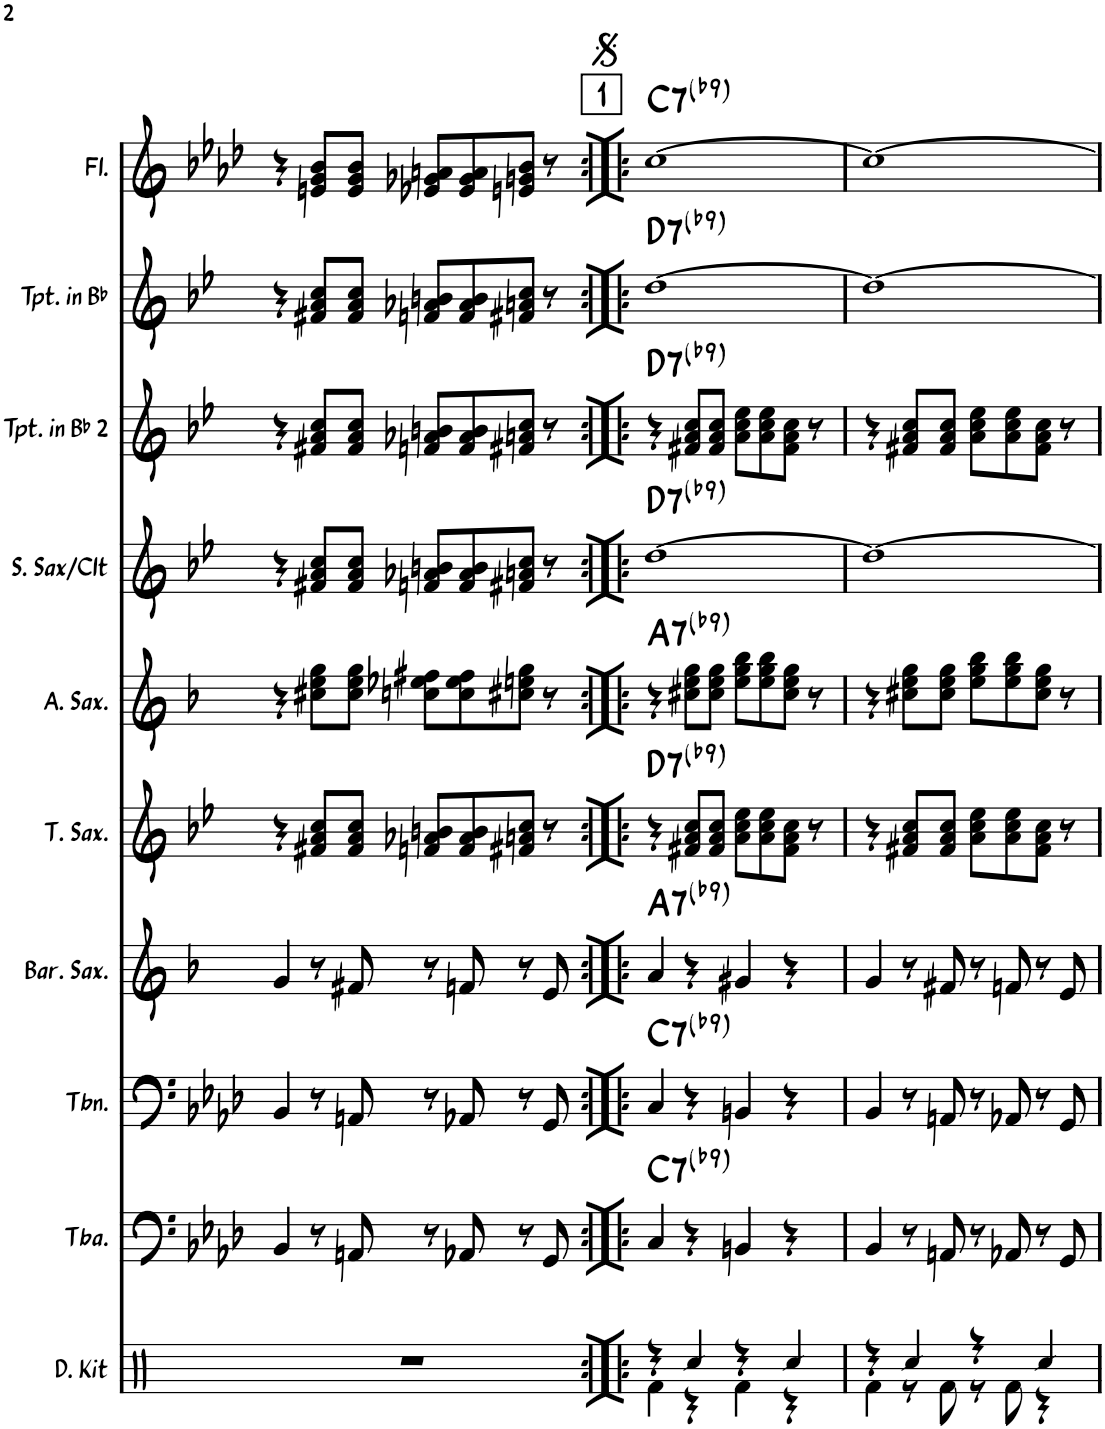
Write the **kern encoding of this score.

**kern	**kern	**harte	**kern	**harte	**kern	**harte	**kern	**harte	**kern	**harte	**kern	**harte	**kern	**harte	**kern	**harte	**kern	**harte
*part10	*part9	*part9	*part8	*part8	*part7	*part7	*part6	*part6	*part5	*part5	*part4	*part4	*part3	*part3	*part2	*part2	*part1	*part1
*staff10	*staff9	*	*staff8	*	*staff7	*	*staff6	*	*staff5	*	*staff4	*	*staff3	*	*staff2	*	*staff1	*
*I"Drum Kit	*I"Tuba	*	*I"Trombone	*	*I"Baritone Saxophone	*	*I"Tenor Saxophone	*	*I"Alto Saxophone	*	*I"Soprano Saxophone	*	*I"Trumpet in Bb 2	*	*I"Trumpet in Bb	*	*I"Flute	*
*I'D. Kit	*I'Tba.	*	*I'Tbn.	*	*I'Bar. Sax.	*	*I'T. Sax.	*	*I'A. Sax.	*	*	*	*I'Tpt. in Bb 2	*	*I'Tpt. in Bb	*	*I'Fl.	*
!!LO:PB:g=z
*clefX	*clefF4	*	*clefF4	*	*clefG2	*	*clefG2	*	*clefG2	*	*clefG2	*	*clefG2	*	*clefG2	*	*clefG2	*
*	*	*	*	*	*Trd12c21	*	*Trd8c14	*	*Trd5c9	*	*Trd1c2	*	*Trd1c2	*	*Trd1c2	*	*	*
*k[]	*k[b-e-a-d-]	*	*k[b-e-a-d-]	*	*k[b-]	*	*k[b-e-]	*	*k[b-]	*	*k[b-e-]	*	*k[b-e-]	*	*k[b-e-]	*	*k[b-e-a-d-]	*
*M2/2	*M2/2	*	*M2/2	*	*M2/2	*	*M2/2	*	*M2/2	*	*M2/2	*	*M2/2	*	*M2/2	*	*M2/2	*
*met(c|)	*met(c|)	*	*met(c|)	*	*met(c|)	*	*met(c|)	*	*met(c|)	*	*met(c|)	*	*met(c|)	*	*met(c|)	*	*met(c|)	*
=4	=4	=4	=4	=4	=4	=4	=4	=4	=4	=4	=4	=4	=4	=4	=4	=4	=4	=4
1r	4BB-/	.	4BB-/	.	4g/	.	4r	.	4r	.	4r	.	4r	.	4r	.	4r	.
.	8r	.	8r	.	8r	.	8f#X/ 8a/ 8cc/L	.	8cc#X\ 8ee\ 8gg\L	.	8f#X/ 8a/ 8cc/L	.	8f#X/ 8a/ 8cc/L	.	8f#X/ 8a/ 8cc/L	.	8en/ 8g/ 8b-/L	.
.	8AAn/	.	8AAn/	.	8f#X/	.	8f#/ 8a/ 8cc/J	.	8cc#\ 8ee\ 8gg\J	.	8f#/ 8a/ 8cc/J	.	8f#/ 8a/ 8cc/J	.	8f#/ 8a/ 8cc/J	.	8e/ 8g/ 8b-/J	.
.	8r	.	8r	.	8r	.	8fn/ 8a-X/ 8bn/L	.	8ccn\ 8ee-X\ 8ff#X\L	.	8fn/ 8a-X/ 8bn/L	.	8fn/ 8a-X/ 8bn/L	.	8fn/ 8a-X/ 8bn/L	.	8e-X/ 8g-X/ 8an/L	.
.	8AA-X/	.	8AA-X/	.	8fn/	.	8f/ 8a-/ 8b/	.	8cc\ 8ee-\ 8ff#\	.	8f/ 8a-/ 8b/	.	8f/ 8a-/ 8b/	.	8f/ 8a-/ 8b/	.	8e-/ 8g-/ 8a/	.
.	8r	.	8r	.	8r	.	8f#X/ 8an/ 8cc/J	.	8cc#X\ 8een\ 8gg\J	.	8f#X/ 8an/ 8cc/J	.	8f#X/ 8an/ 8cc/J	.	8f#X/ 8an/ 8cc/J	.	8en/ 8gn/ 8b-/J	.
.	8GG/	.	8GG/	.	8e/	.	8r	.	8r	.	8r	.	8r	.	8r	.	8r	.
=5:|!|:	=5:|!|:	=5:|!|:	=5:|!|:	=5:|!|:	=5:|!|:	=5:|!|:	=5:|!|:	=5:|!|:	=5:|!|:	=5:|!|:	=5:|!|:	=5:|!|:	=5:|!|:	=5:|!|:	=5:|!|:	=5:|!|:	=5:|!|:	=5:|!|:
*^	*	*	*	*	*	*	*	*	*	*	*	*	*	*	*	*	*	*
!	!	!	!LO:H:kt=7	!	!LO:H:kt=7	!	!LO:H:kt=7	!	!LO:H:kt=7	!	!LO:H:kt=7	!	!LO:H:kt=7	!	!LO:H:kt=7	!	!LO:H:kt=7	!	!LO:H:kt=7
4r	4Rf\	4C/	C:7(b9)	4C/	C:7(b9)	4a/	A:7(b9)	4r	D:7(b9)	4r	A:7(b9)	[1dd	D:7(b9)	4r	D:7(b9)	[1dd	D:7(b9)	[1cc	C:7(b9)
4Rcc/	4r	4r	.	4r	.	4r	.	8f#X/ 8a/ 8cc/L	.	8cc#X\ 8ee\ 8gg\L	.	.	.	8f#X/ 8a/ 8cc/L	.	.	.	.	.
.	.	.	.	.	.	.	.	8f#/ 8a/ 8cc/J	.	8cc#\ 8ee\ 8gg\J	.	.	.	8f#/ 8a/ 8cc/J	.	.	.	.	.
4r	4Rf\	4BBn/	.	4BBn/	.	4g#X/	.	8a\ 8cc\ 8ee-\L	.	8ee\ 8gg\ 8bb-\L	.	.	.	8a\ 8cc\ 8ee-\L	.	.	.	.	.
.	.	.	.	.	.	.	.	8a\ 8cc\ 8ee-\	.	8ee\ 8gg\ 8bb-\	.	.	.	8a\ 8cc\ 8ee-\	.	.	.	.	.
4Rcc/	4r	4r	.	4r	.	4r	.	8f#\ 8a\ 8cc\J	.	8cc#\ 8ee\ 8gg\J	.	.	.	8f#\ 8a\ 8cc\J	.	.	.	.	.
.	.	.	.	.	.	.	.	8r	.	8r	.	.	.	8r	.	.	.	.	.
=6	=6	=6	=6	=6	=6	=6	=6	=6	=6	=6	=6	=6	=6	=6	=6	=6	=6	=6	=6
4r	4Rf\	4BB-/	.	4BB-/	.	4g/	.	4r	.	4r	.	1dd_	.	4r	.	1dd_	.	1cc_	.
4Rcc/	8r	8r	.	8r	.	8r	.	8f#X/ 8a/ 8cc/L	.	8cc#X\ 8ee\ 8gg\L	.	.	.	8f#X/ 8a/ 8cc/L	.	.	.	.	.
.	8Rf\	8AAn/	.	8AAn/	.	8f#X/	.	8f#/ 8a/ 8cc/J	.	8cc#\ 8ee\ 8gg\J	.	.	.	8f#/ 8a/ 8cc/J	.	.	.	.	.
4r	8r	8r	.	8r	.	8r	.	8a\ 8cc\ 8ee-\L	.	8ee\ 8gg\ 8bb-\L	.	.	.	8a\ 8cc\ 8ee-\L	.	.	.	.	.
.	8Rf\	8AA-X/	.	8AA-X/	.	8fn/	.	8a\ 8cc\ 8ee-\	.	8ee\ 8gg\ 8bb-\	.	.	.	8a\ 8cc\ 8ee-\	.	.	.	.	.
4Rcc/	4r	8r	.	8r	.	8r	.	8f#\ 8a\ 8cc\J	.	8cc#\ 8ee\ 8gg\J	.	.	.	8f#\ 8a\ 8cc\J	.	.	.	.	.
.	.	8GG/	.	8GG/	.	8e/	.	8r	.	8r	.	.	.	8r	.	.	.	.	.
*v	*v	*	*	*	*	*	*	*	*	*	*	*	*	*	*	*	*	*	*
=	=	=	=	=	=	=	=	=	=	=	=	=	=	=	=	=	=	=
*-	*-	*-	*-	*-	*-	*-	*-	*-	*-	*-	*-	*-	*-	*-	*-	*-	*-	*-
